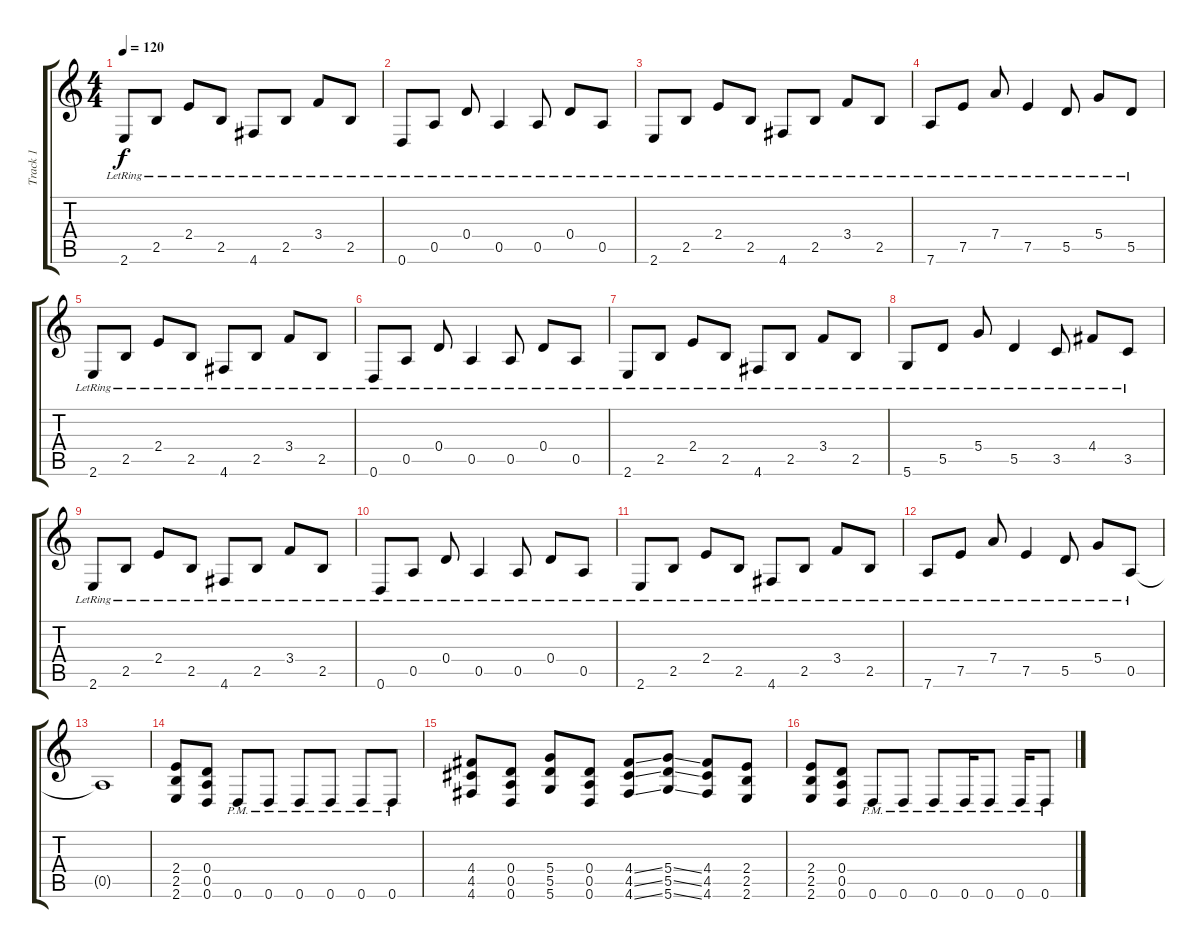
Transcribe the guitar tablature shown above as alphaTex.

\track ("Track 1" "Track 1") {instrument distortionguitar}
\staff {score tabs}
\tuning (E4 B3 G3 D3 A2 D2) {hide}
\ts (4 4)
\tempo 120
\clef g2
\ks c
2.6{lr}.8{dy f instrument distortionguitar} 2.5{lr}.8 2.4{lr}.8 2.5{lr}.8 4.6{lr}.8 2.5{lr}.8 3.4{lr}.8 2.5{lr}.8 |
0.6{lr}.8 0.5{lr}.8 0.4{lr}.8 0.5{lr}.4 0.5{lr}.8 0.4{lr}.8 0.5{lr}.8 |
2.6{lr}.8{instrument distortionguitar} 2.5{lr}.8 2.4{lr}.8 2.5{lr}.8 4.6{lr}.8 2.5{lr}.8 3.4{lr}.8 2.5{lr}.8 |
7.6{lr}.8 7.5{lr}.8 7.4{lr}.8 7.5{lr}.4 5.5{lr}.8 5.4{lr}.8 5.5{lr}.8 |
2.6{lr}.8{instrument distortionguitar} 2.5{lr}.8 2.4{lr}.8 2.5{lr}.8 4.6{lr}.8 2.5{lr}.8 3.4{lr}.8 2.5{lr}.8 |
0.6{lr}.8 0.5{lr}.8 0.4{lr}.8 0.5{lr}.4 0.5{lr}.8 0.4{lr}.8 0.5{lr}.8 |
2.6{lr}.8{instrument distortionguitar} 2.5{lr}.8 2.4{lr}.8 2.5{lr}.8 4.6{lr}.8 2.5{lr}.8 3.4{lr}.8 2.5{lr}.8 |
5.6{lr}.8 5.5{lr}.8 5.4{lr}.8 5.5{lr}.4 3.5{lr}.8 4.4{lr}.8 3.5{lr}.8 |
2.6{lr}.8{instrument distortionguitar} 2.5{lr}.8 2.4{lr}.8 2.5{lr}.8 4.6{lr}.8 2.5{lr}.8 3.4{lr}.8 2.5{lr}.8 |
0.6{lr}.8 0.5{lr}.8 0.4{lr}.8 0.5{lr}.4 0.5{lr}.8 0.4{lr}.8 0.5{lr}.8 |
2.6{lr}.8{instrument distortionguitar} 2.5{lr}.8 2.4{lr}.8 2.5{lr}.8 4.6{lr}.8 2.5{lr}.8 3.4{lr}.8 2.5{lr}.8 |
7.6{lr}.8 7.5{lr}.8 7.4{lr}.8 7.5{lr}.4 5.5{lr}.8 5.4{lr}.8 0.5{lr}.8 |
0.5{t}.1 |
(2.4 2.5 2.6).8{volume 14 instrument distortionguitar} (0.4 0.5 0.6).8 0.6{pm}.8 0.6{pm}.8 0.6{pm}.8 0.6{pm}.8 0.6{pm}.8 0.6{pm}.8 |
(4.4 4.5 4.6).8 (0.4 0.5 0.6).8 (5.4 5.5 5.6).8 (0.4 0.5 0.6).8 (4.4{ss} 4.5{ss} 4.6{ss}).8 (5.4{ss} 5.5{ss} 5.6{ss}).8 (4.4 4.5 4.6).8 (2.4 2.5 2.6).8 |
(2.4 2.5 2.6).8{volume 14} (0.4 0.5 0.6).8 0.6{pm}.8 0.6{pm}.8 0.6{pm}.8 0.6{pm}.16 0.6{pm}.8 0.6{pm}.16 0.6{pm}.8
